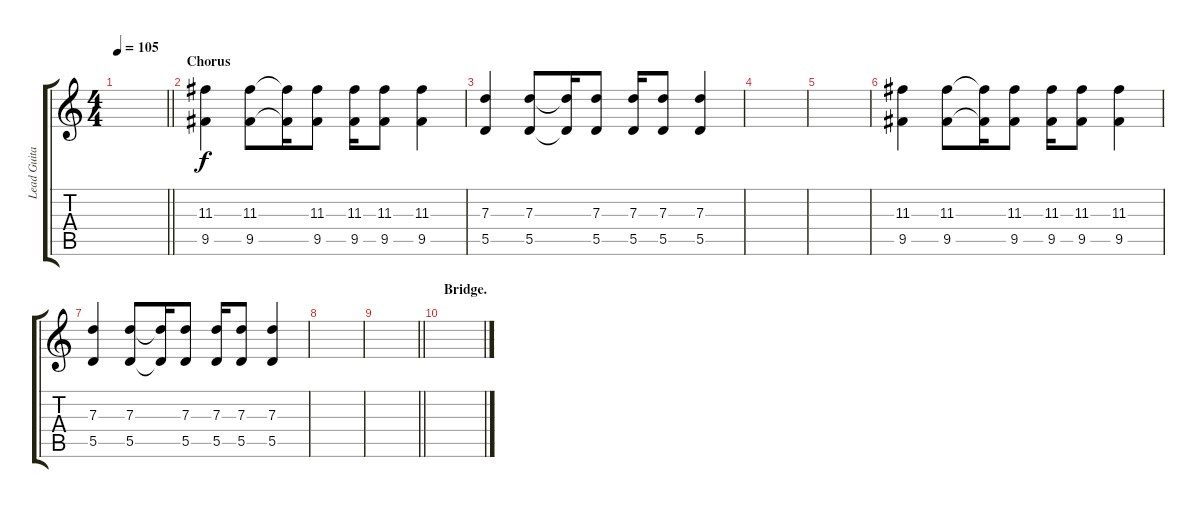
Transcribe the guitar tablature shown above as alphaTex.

\track ("Lead Guitar" "Lead Guita") {instrument electricguitarclean}
\staff {score tabs}
\tuning (E4 B3 G3 D3 A2 B1) {hide}
\ts (4 4)
\tempo 105
\clef g2
\barLineRight lightlight
\ks c
|
\section ("" "Chorus")
(11.3 9.5).4{dy f volume 8 balance 8 instrument distortionguitar} (11.3 9.5).8 (11.3{t} 9.5{t}).16 (11.3 9.5).8 (11.3 9.5).16 (11.3 9.5).8 (11.3 9.5).4 |
(7.3 5.5).4 (7.3 5.5).8 (7.3{t} 5.5{t}).16 (7.3 5.5).8 (7.3 5.5).16 (7.3 5.5).8 (7.3 5.5).4 |
|
|
(11.3 9.5).4 (11.3 9.5).8 (11.3{t} 9.5{t}).16 (11.3 9.5).8 (11.3 9.5).16 (11.3 9.5).8 (11.3 9.5).4 |
(7.3 5.5).4 (7.3 5.5).8 (7.3{t} 5.5{t}).16 (7.3 5.5).8 (7.3 5.5).16 (7.3 5.5).8 (7.3 5.5).4 |
|
\barLineRight lightlight
|
\section ("" "Bridge.")
